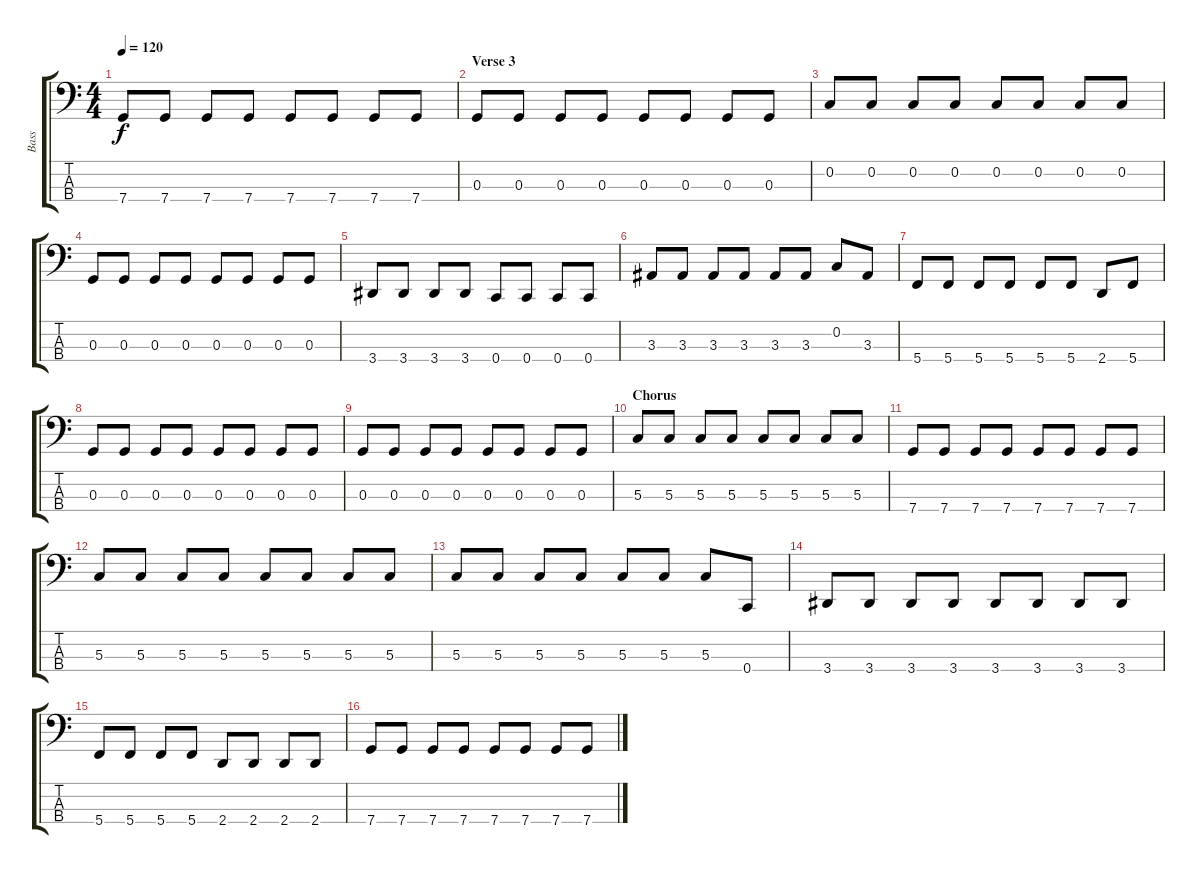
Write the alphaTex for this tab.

\track ("Bass" "Bass") {instrument electricbassfinger}
\staff {score tabs}
\tuning (F2 C2 G1 C1) {hide}
\ts (4 4)
\tempo 120
\clef f4
\ks c
7.4.8{dy f} 7.4.8 7.4.8 7.4.8 7.4.8 7.4.8 7.4.8 7.4.8 |
\section ("" "Verse 3")
0.3.8 0.3.8 0.3.8 0.3.8 0.3.8 0.3.8 0.3.8 0.3.8 |
0.2.8 0.2.8 0.2.8 0.2.8 0.2.8 0.2.8 0.2.8 0.2.8 |
0.3.8 0.3.8 0.3.8 0.3.8 0.3.8 0.3.8 0.3.8 0.3.8 |
3.4.8 3.4.8 3.4.8 3.4.8 0.4.8 0.4.8 0.4.8 0.4.8 |
3.3.8 3.3.8 3.3.8 3.3.8 3.3.8 3.3.8 0.2.8 3.3.8 |
5.4.8 5.4.8 5.4.8 5.4.8 5.4.8 5.4.8 2.4.8 5.4.8 |
0.3.8 0.3.8 0.3.8 0.3.8 0.3.8 0.3.8 0.3.8 0.3.8 |
0.3.8 0.3.8 0.3.8 0.3.8 0.3.8 0.3.8 0.3.8 0.3.8 |
\section ("" "Chorus")
5.3.8 5.3.8 5.3.8 5.3.8 5.3.8 5.3.8 5.3.8 5.3.8 |
7.4.8 7.4.8 7.4.8 7.4.8 7.4.8 7.4.8 7.4.8 7.4.8 |
5.3.8 5.3.8 5.3.8 5.3.8 5.3.8 5.3.8 5.3.8 5.3.8 |
5.3.8 5.3.8 5.3.8 5.3.8 5.3.8 5.3.8 5.3.8 0.4.8 |
3.4.8 3.4.8 3.4.8 3.4.8 3.4.8 3.4.8 3.4.8 3.4.8 |
5.4.8 5.4.8 5.4.8 5.4.8 2.4.8 2.4.8 2.4.8 2.4.8 |
7.4.8 7.4.8 7.4.8 7.4.8 7.4.8 7.4.8 7.4.8 7.4.8
